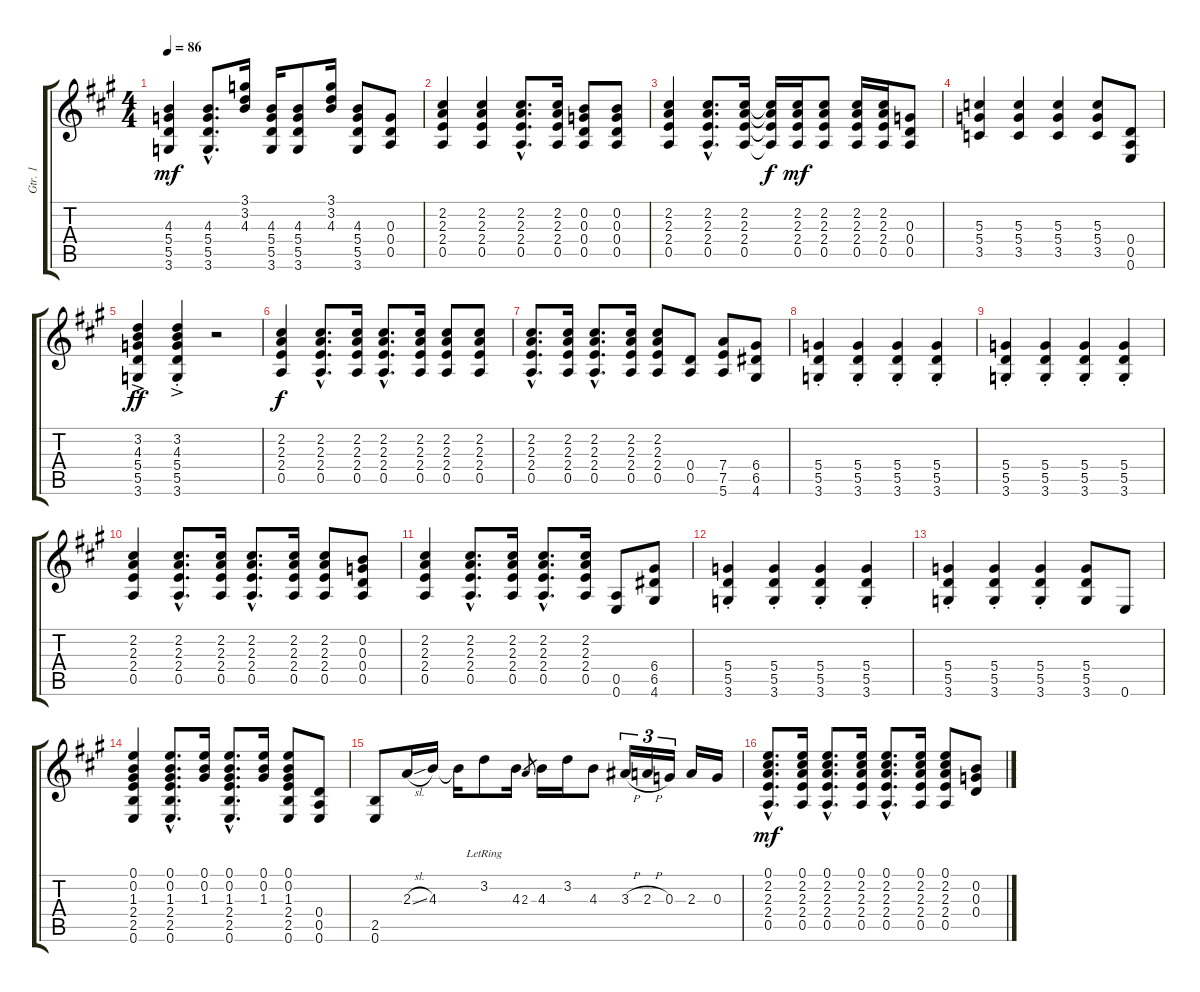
\track ("Gtr. 1" "Gtr. 1") {instrument acousticguitarnylon}
\staff {score tabs}
\tuning (E4 B3 G3 D3 A2 E2) {hide}
\ts (4 4)
\tempo 86
\clef g2
\ks a
(4.3 5.4 5.5 3.6).4{dy mf} (4.3{hac} 5.4{hac} 5.5{hac} 3.6{hac}).8{d} (3.1 3.2 4.3).16 (4.3 5.4 5.5 3.6).16 (4.3 5.4 5.5 3.6).8 (3.1 3.2 4.3).16 (4.3 5.4 5.5 3.6).8 (0.3 0.4 0.5).8 |
(2.2 2.3 2.4 0.5).4 (2.2 2.3 2.4 0.5).4 (2.2{hac} 2.3{hac} 2.4{hac} 0.5{hac}).8{d} (2.2 2.3 2.4 0.5).16 (0.2 0.3 0.4 0.5).8 (0.2 0.3 0.4 0.5).8 |
(2.2 2.3 2.4 0.5).4 (2.2{hac} 2.3{hac} 2.4{hac} 0.5{hac}).8{d} (2.2 2.3 2.4 0.5).16 (2.2{t} 2.3{t} 2.4{t} 0.5{t}).16{dy f} (2.2 2.3 2.4 0.5).16{dy mf} (2.2 2.3 2.4 0.5).8 (2.2 2.3 2.4 0.5).16 (2.2 2.3 2.4 0.5).16 (0.3 0.4 0.5).8 |
(5.3 5.4 3.5).4 (5.3 5.4 3.5).4 (5.3 5.4 3.5).4 (5.3 5.4 3.5).8 (0.4 0.5 0.6).8 |
(3.2 4.3 5.4 5.5 3.6{ac}).4{dy ff} (3.2{st} 4.3{st} 5.4{st} 5.5{st} 3.6{ac st}).4 r.2 |
(2.2 2.3 2.4 0.5).4{dy f} (2.2{hac} 2.3{hac} 2.4{hac} 0.5{hac}).8{d} (2.2 2.3 2.4 0.5).16 (2.2{hac} 2.3{hac} 2.4{hac} 0.5{hac}).8{d} (2.2 2.3 2.4 0.5).16 (2.2 2.3 2.4 0.5).8 (2.2 2.3 2.4 0.5).8 |
(2.2{hac} 2.3{hac} 2.4{hac} 0.5{hac}).8{d} (2.2 2.3 2.4 0.5).16 (2.2{hac} 2.3{hac} 2.4{hac} 0.5{hac}).8{d} (2.2 2.3 2.4 0.5).16 (2.2 2.3 2.4 0.5).8 (0.4 0.5).8 (7.4 7.5 5.6).8 (6.4 6.5 4.6).8 |
(5.4{st} 5.5{st} 3.6{st}).4 (5.4{st} 5.5{st} 3.6{st}).4 (5.4{st} 5.5{st} 3.6{st}).4 (5.4{st} 5.5{st} 3.6{st}).4 |
(5.4{st} 5.5{st} 3.6{st}).4 (5.4{st} 5.5{st} 3.6{st}).4 (5.4{st} 5.5{st} 3.6{st}).4 (5.4{st} 5.5{st} 3.6{st}).4 |
(2.2 2.3 2.4 0.5).4 (2.2{hac} 2.3{hac} 2.4{hac} 0.5{hac}).8{d} (2.2 2.3 2.4 0.5).16 (2.2{hac} 2.3{hac} 2.4{hac} 0.5{hac}).8{d} (2.2 2.3 2.4 0.5).16 (2.2 2.3 2.4 0.5).8 (0.2 0.3 0.4 0.5).8 |
(2.2 2.3 2.4 0.5).4 (2.2{hac} 2.3{hac} 2.4{hac} 0.5{hac}).8{d} (2.2 2.3 2.4 0.5).16 (2.2{hac} 2.3{hac} 2.4{hac} 0.5{hac}).8{d} (2.2 2.3 2.4 0.5).16 (0.5 0.6).8 (6.4 6.5 4.6).8 |
(5.4{st} 5.5{st} 3.6{st}).4 (5.4{st} 5.5{st} 3.6{st}).4 (5.4{st} 5.5{st} 3.6{st}).4 (5.4{st} 5.5{st} 3.6{st}).4 |
(5.4{st} 5.5{st} 3.6{st}).4 (5.4{st} 5.5{st} 3.6{st}).4 (5.4{st} 5.5{st} 3.6{st}).4 (5.4 5.5 3.6).8 0.6.8 |
(0.1 0.2 1.3 2.4 2.5 0.6).4 (0.1{hac} 0.2{hac} 1.3{hac} 2.4{hac} 2.5{hac} 0.6{hac}).8{d} (0.1 0.2 1.3).16 (0.1{hac} 0.2{hac} 1.3{hac} 2.4{hac} 2.5{hac} 0.6{hac}).8{d} (0.1 0.2 1.3).16 (0.1 0.2 1.3 2.4 2.5 0.6).8 (0.4 0.5 0.6).8 |
(2.5 0.6).8 2.3{sl}.16 4.3.16 4.3{t}.16 3.2{lr}.8 4.3.16 2.3.8{gr} 4.3.16 3.2.16 4.3.8 3.3{h}.16{tu (3 2)} 2.3{h}.16{tu (3 2)} 0.3.16{tu (3 2)} 2.3.16 0.3.16 |
(0.1{hac} 2.2{hac} 2.3{hac} 2.4{hac} 0.5{hac}).8{d dy mf} (0.1 2.2 2.3 2.4 0.5).16 (0.1{hac} 2.2{hac} 2.3{hac} 2.4{hac} 0.5{hac}).8{d} (0.1 2.2 2.3 2.4 0.5).16 (0.1{hac} 2.2{hac} 2.3{hac} 2.4{hac} 0.5{hac}).8{d} (0.1 2.2 2.3 2.4 0.5).16 (0.1 2.2 2.3 2.4 0.5).8 (0.2 0.3 0.4).8
